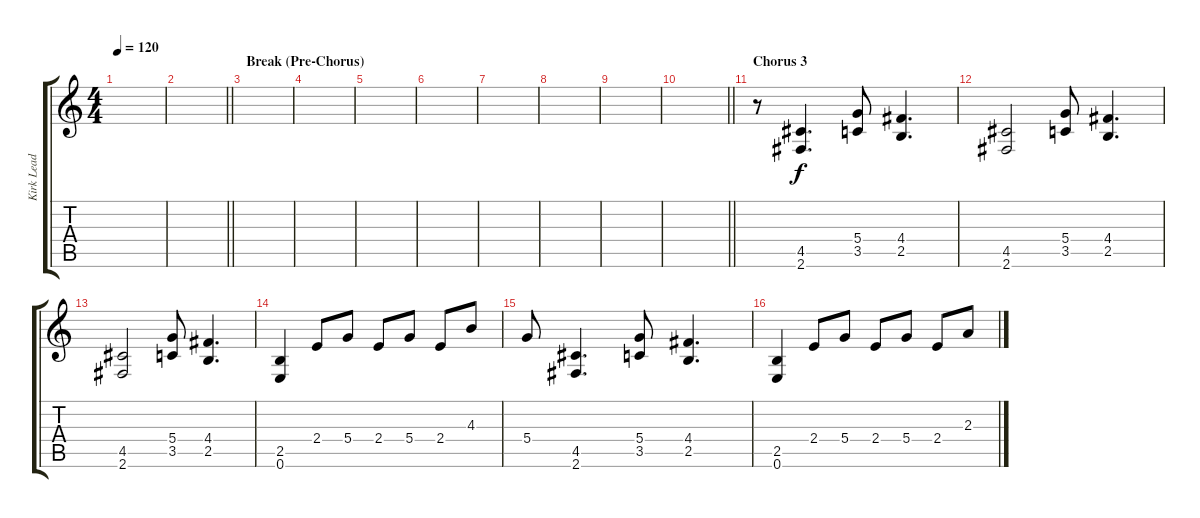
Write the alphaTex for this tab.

\track ("Kirk Lead 1" "Kirk Lead ") {instrument distortionguitar}
\staff {score tabs}
\tuning (E4 B3 G3 D3 A2 E2) {hide}
\ts (4 4)
\tempo 120
\clef g2
\ks c
|
\barLineRight lightlight
|
\section ("" "Break (Pre-Chorus)")
|
|
|
|
|
|
|
\barLineRight lightlight
|
\section ("" "Chorus 3")
r.8 (4.5 2.6).4{d} (5.4 3.5).8 (4.4 2.5).4{d} |
(4.5 2.6).2 (5.4 3.5).8 (4.4 2.5).4{d} |
(4.5 2.6).2 (5.4 3.5).8 (4.4 2.5).4{d} |
(2.5 0.6).4 2.4.8 5.4.8 2.4.8 5.4.8 2.4.8 4.3.8 |
5.4.8 (4.5 2.6).4{d} (5.4 3.5).8 (4.4 2.5).4{d} |
(2.5 0.6).4 2.4.8 5.4.8 2.4.8 5.4.8 2.4.8 2.3.8
